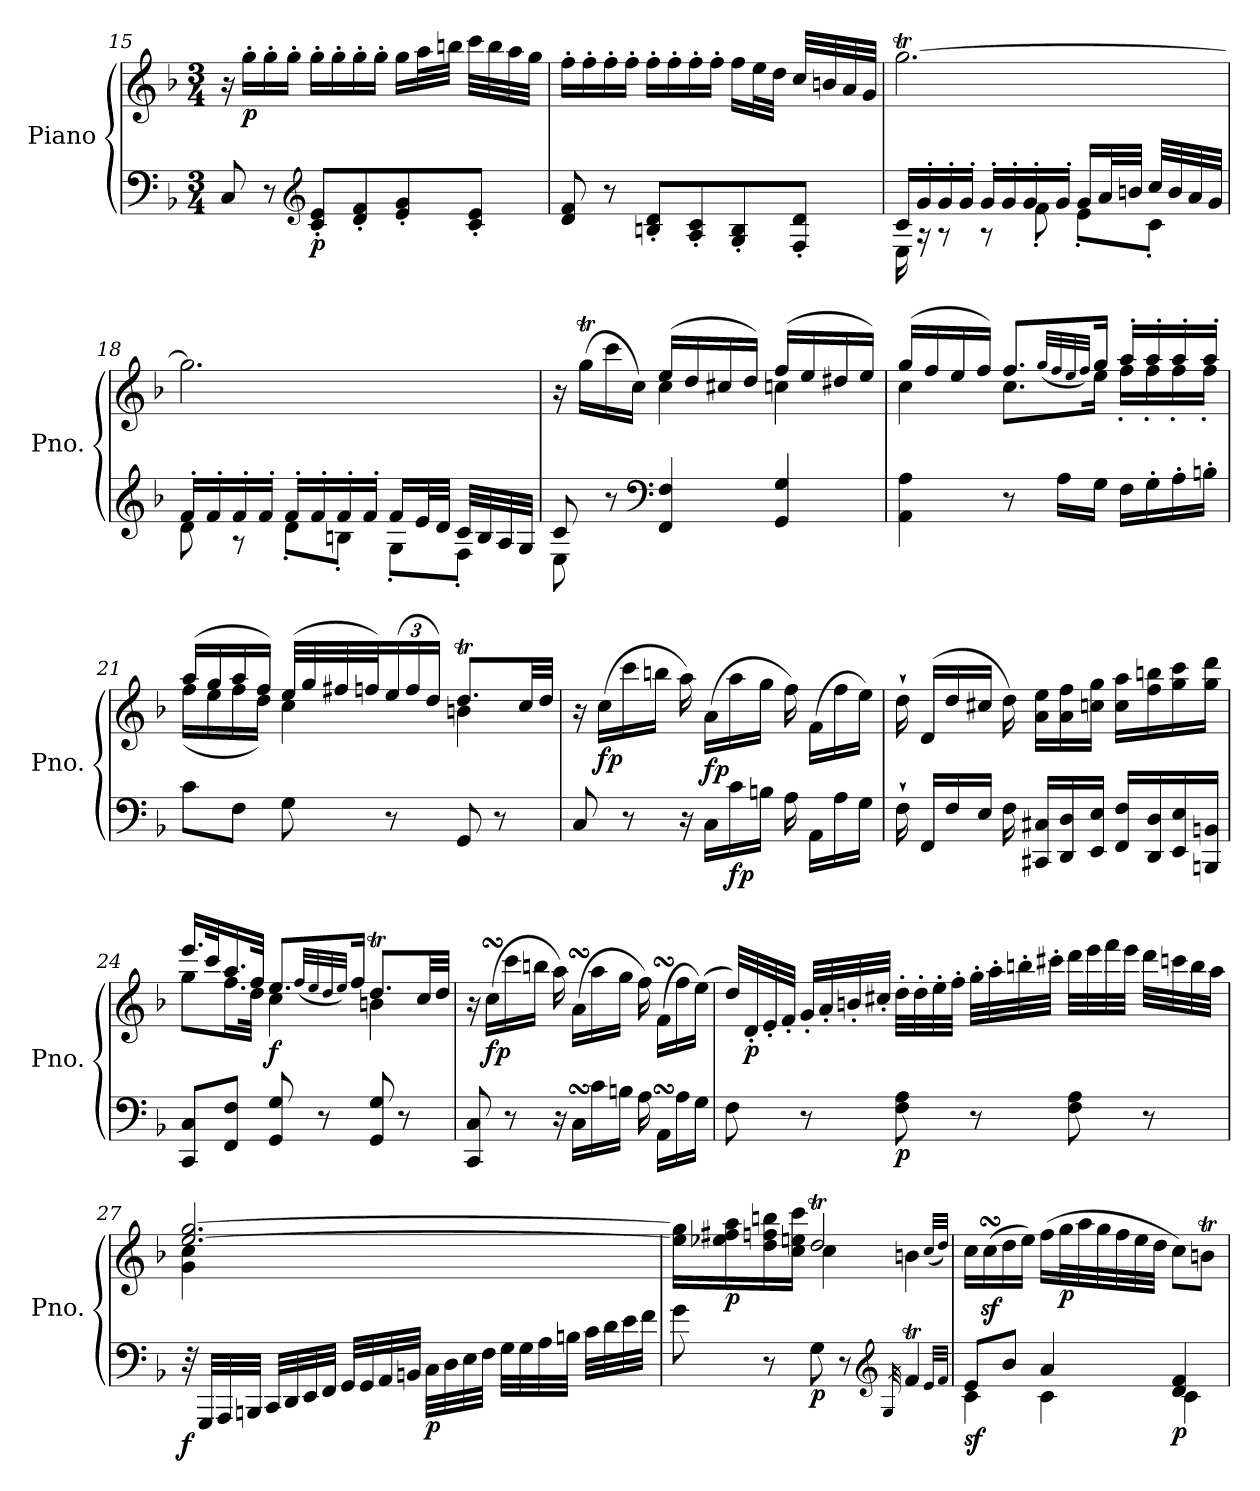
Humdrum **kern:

**kern	**kern	**dynam
*part1	*part1	*part1
*staff2	*staff1	*staff1/2
*I"Piano	*	*
*I'Pno.	*	*
*clefF4	*clefG2	*
*k[b-]	*k[b-]	*
*M3/4	*M3/4	*
=15	=15	=15
8C/	16r	.
!	!	!LO:DY:b
.	16gg'\LL	p
8r	16gg'\	.
.	16gg'\JJ	.
*clefG2	*	*
!	!	!LO:DY:b=2
8c/' 8e/'L	16gg'\LL	p
.	16gg'\	.
8d/' 8f/'	16gg'\	.
.	16gg'\JJ	.
8e/' 8g/'	16gg\LL	.
.	32aa\L	.
.	32bbn\JJJ	.
8c/' 8e/'J	32ccc\LLL	.
.	32bb\	.
.	32aa\	.
.	32gg\JJJ	.
=16	=16	=16
8d/ 8f/	16ff'\LL	.
.	16ff'\	.
8r	16ff'\	.
.	16ff'\JJ	.
8Bn/' 8d/'L	16ff'\LL	.
.	16ff'\	.
8A/' 8c/'	16ff'\	.
.	16ff'\JJ	.
8G/' 8B/'	16ff\LL	.
.	32ee\L	.
.	32dd\JJJ	.
8F/' 8d/'J	32cc/LLL	.
.	32bn/	.
.	32a/	.
.	32g/JJJ	.
=17	=17	=17
*^	*	*
16c/LL	16E\	[2.ggT\	.
16g'/	16r	.	.
16g'/	8r	.	.
16g'/JJ	.	.	.
16g'/LL	8r	.	.
16g'/	.	.	.
16g'/	8f'\	.	.
16g'/JJ	.	.	.
16g/LL	8e'\L	.	.
32a/L	.	.	.
32bn/JJJ	.	.	.
32cc/LLL	8c'\J	.	.
32b/	.	.	.
32a/	.	.	.
32g/JJJ	.	.	.
=18	=18	=18	=18
16f'/LL	8d\	2.ggTTT\]	.
16f'/	.	.	.
16f'/	8r	.	.
16f'/JJ	.	.	.
16f'/LL	8d'\L	.	.
16f'/	.	.	.
16f'/	8Bn'\J	.	.
16f'/JJ	.	.	.
16f/LL	8G'\L	.	.
32e/L	.	.	.
32d/JJJ	.	.	.
32c/LLL	8F'\J	.	.
32B/	.	.	.
32A/	.	.	.
32G/JJJ	.	.	.
=19	=19	=19	=19
*	*	*^	*
8c/	8E\	16r	4ryy	.
.	.	(>16ggT\LL	.	.
8r	2ryy	16ccc\	.	.
.	.	16cc\JJ)	.	.
*clefF4	*	*	*	*
!	!	!	!	!LO:DY:b=2
!	!	!	!	!LO:DY:n=1:b
4FF/ 4F/	.	(>16ee/LL	4cc\	fp fp
.	.	16dd/	.	.
.	.	16cc#X/	.	.
.	.	16dd/JJ)	.	.
!	!	!	!	!LO:DY:n=2:b=2
!	!	!	!	!LO:DY:n=3:b
4GG/ 4G/	.	(>16ff/LL	4ccn\	fp fp
.	.	16ee/	.	.
.	8ryy	16dd#X/	.	.
.	.	16ee/JJ)	.	.
*v	*v	*	*	*
=20	=20	=20	=20
4AA\ 4A\	(>16gg/LL	4cc\	.
.	16ff/	.	.
.	16ee/	.	.
.	16ff/JJ)	.	.
8r	8.ff/L	8.cc\L	.
16A\LL	.	.	.
.	(<32qgg/LLL	.	.
.	32qff/	.	.
.	32qee/	.	.
.	32qff/JJJ)	.	.
16G\JJ	16gg/Jk	16ee\Jk	.
16F\LL	16aa'/LL	16ff'\LL	.
16G'\	16aa'/	16ff'\	.
16A'\	16aa'/	16ff'\	.
16Bn'\JJ	16aa'/JJ	16ff'\JJ	.
=21	=21	=21	=21
8c\L	(>16aa/LL	(<16ff\LL	.
.	16gg/	16ee\	.
8F\J	16aa/	16ff\	.
.	16ff/JJ)	16dd\JJ)	.
8G\	(>32ee/LLL	4cc\	.
.	32gg/	.	.
.	32ff#X/	.	.
.	32ffn/J)	.	.
*	*Xbrackettup	*	*
8r	(>24ee/	.	.
.	24ff/	.	.
.	24dd/JJ)	.	.
8GG/	8.ddT/L	4bn\	.
8r	.	.	.
.	32cc/LL	.	.
.	32dd/JJJ	.	.
*	*v	*v	*
=22	=22	=22
8C/	16r	.
!	!	!LO:DY:b
.	(>16cc\LL	fp
8r	16ccc\	.
.	16bbn\JJ	.
16r	16aa\)	.
!	!	!LO:DY:b
16C\LL	(>16a\LL	fp
!	!	!LO:DY:b=2
16c\	16aa\	fp
16Bn\JJ	16gg\JJ	.
16A\	16ff\)	.
!	!	!LO:DY:b=2
!	!	!LO:DY:n=1:a=2
16AA\LL	(>16f\LL	fp fp
16A\	16ff\	.
16G\JJ	16ee\JJ)	.
=23	=23	=23
16F`\	16dd`\	.
!	!	!LO:DY:b=2
!	!	!LO:DY:n=1:b
16FF/LL	(>16d/LL	fp fp
16F/	16dd/	.
16E/JJ	16cc#X/JJ	.
16F\	16dd\)	.
16CC#X/ 16C#X/LL	16a\ 16ee\LL	.
16DD/ 16D/	16a\ 16ff\	.
16EE/ 16E/JJ	16ccn\ 16gg\JJ	.
16FF/ 16F/LL	16cc\ 16aa\LL	.
16DD/ 16D/	16ff\ 16bbn\	.
16EE/ 16E/	16gg\ 16ccc\	.
16BBBn/ 16BBn/JJ	16gg\ 16ddd\JJ	.
=24	=24	=24
*	*^	*
8CC/ 8C/L	16.eee/LL	8gg\L	.
.	32ccc/K	.	.
8FF/ 8F/J	16.aa/	16.ff\L	.
.	32ff/JJk	32dd\JJk	.
!	!	!	!LO:DY:b
8GG/ 8G/	8.ee/L	4cc\	f
8r	.	.	.
.	(<32qff/LLL	.	.
.	32qee/	.	.
.	32qdd/	.	.
.	32qee/JJJ)	.	.
.	16ff/Jk	.	.
8GG/ 8G/	8.ddT/L	4bn\	.
8r	.	.	.
.	32cc/LL	.	.
.	32dd/JJJ	.	.
*	*v	*v	*
=25	=25	=25
8CC/ 8C/	16r	.
!	!	!LO:DY:b
.	(>16ccsSSS\LL	fp
8r	16ccc\	.
.	16bbn\JJ	.
16r	16aa\)	.
!	!	!LO:DY:b=2
!	!	!LO:DY:n=1:b
16CsSSS\LL	(>16asSsS\LL	fp fp
16c\	16aa\	.
16Bn\JJ	16gg\JJ	.
16A\	16ff\)	.
!	!	!LO:DY:n=2:b=2
!	!	!LO:DY:n=3:b
16AAsSsS\LL	(>16fsSSs\LL	fp fp
16A\	16ff\	.
16G\JJ	(>16ee\JJ)	.
=26	=26	=26
8F\	32dd/LLL)	.
!	!	!LO:DY:b
.	32d'/	p
.	32e'/	.
.	32f'/JJJ	.
8r	32g'/LLL	.
.	32a'/	.
.	32bn'/	.
.	32cc#X'/JJJ	.
!	!	!LO:DY:b=2
8F\ 8A\	32dd'\LLL	p
.	32dd'\	.
.	32ee'\	.
.	32ff'\JJJ	.
8r	32gg'\LLL	.
.	32aa'\	.
.	32bbn'\	.
.	32ccc#X'\JJJ	.
8F\ 8A\	32ddd\LLL	.
.	32eee\	.
.	32fff\	.
.	32eee\JJJ	.
8r	32ddd\LLL	.
.	32cccn\	.
.	32bb\	.
.	32aa\JJJ	.
=27	=27	=27
*	*^	*
!	!	!	!LO:DY:b=2
32r	[2.ee/ [2.gg/	4g\ 4cc\	f
32GGG/LLL	.	.	.
32AAA/	.	.	.
32BBBn/JJJ	.	.	.
32CC/LLL	.	.	.
32DD/	.	.	.
32EE/	.	.	.
32FF/JJJ	.	.	.
32GG/LLL	.	2ryy	.
32GG/	.	.	.
32AA/	.	.	.
32BBn/JJJ	.	.	.
!	!	!	!LO:DY:b=2
32C\LLL	.	.	p
32D\	.	.	.
32E\	.	.	.
32F\JJJ	.	.	.
32G\LLL	.	.	.
32G\	.	.	.
32A\	.	.	.
32Bn\JJJ	.	.	.
32c\LLL	.	.	.
32d\	.	.	.
32e\	.	.	.
32f\JJJ	.	.	.
=28	=28	=28	=28
8g\	16ee\] 16gg\]LL	4ryy	.
!	!	!	!LO:DY:b
.	16ee-X\ 16ff#X\ 16aa\	.	p
8r	16dd\ 16ffn\ 16bbn\	.	.
.	16cc\ 16een\ 16ccc\JJ	.	.
!	!	!	!LO:DY:b=2
8G\	2ddT/	4cc\	p
8r	.	.	.
*clefG2	*	*	*
32qG/	.	.	.
4fT/	.	4bnTTT\	.
32qe/LLL	.	(>32qcc/LLL	.
32qf/JJJ	.	32qdd/JJJ)	.
=29	=29	=29	=29
*^	*	*	*
!	!	!	!	!LO:DY:b=2
*	*	*v	*v	*
8e/L	4c\	16cc\LL	sf
.	.	(>16ccz<sSSS\	.
8b-/J	.	16dd\	.
.	.	16ee\JJ)	.
4a/	4c\	(>16ff\LL	.
!	!	!	!LO:DY:b
.	.	32gg\L	p
.	.	32aa\	.
.	.	32gg\	.
.	.	32ff\	.
.	.	32ee\	.
.	.	32dd\JJJ	.
!	!	!	!LO:DY:b=2
4d/ 4f/	4c\	8cc\L)	p
.	.	8bnt\J	.
*v	*v	*	*
=	=	=
*-	*-	*-
